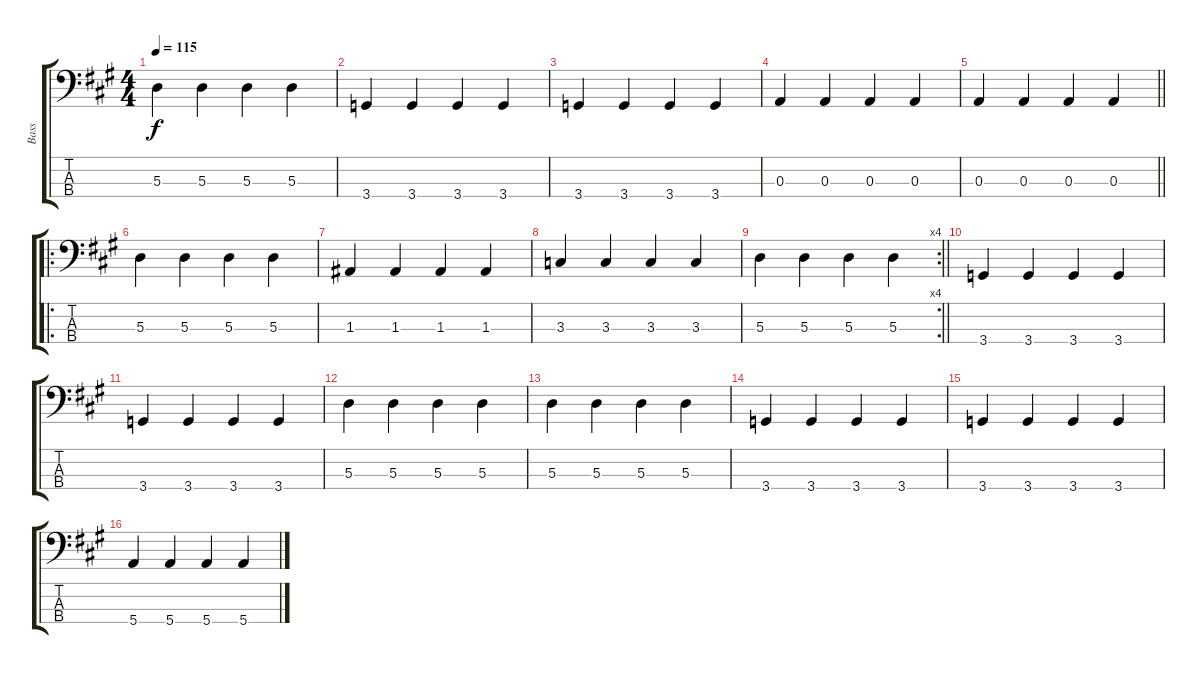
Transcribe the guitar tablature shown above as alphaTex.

\track ("Bass" "Bass") {instrument electricbassfinger}
\staff {score tabs}
\tuning (G2 D2 A1 E1) {hide}
\ts (4 4)
\tempo 115
\clef f4
\ks a
5.3.4{dy f} 5.3.4 5.3.4 5.3.4 |
3.4.4 3.4.4 3.4.4 3.4.4 |
3.4.4 3.4.4 3.4.4 3.4.4 |
0.3.4 0.3.4 0.3.4 0.3.4 |
\barLineRight lightlight
0.3.4 0.3.4 0.3.4 0.3.4 |
\ro
5.3.4 5.3.4 5.3.4 5.3.4 |
1.3.4 1.3.4 1.3.4 1.3.4 |
3.3.4 3.3.4 3.3.4 3.3.4 |
\rc 4
\barLineRight lightlight
5.3.4 5.3.4 5.3.4 5.3.4 |
3.4.4 3.4.4 3.4.4 3.4.4 |
3.4.4 3.4.4 3.4.4 3.4.4 |
5.3.4 5.3.4 5.3.4 5.3.4 |
5.3.4 5.3.4 5.3.4 5.3.4 |
3.4.4 3.4.4 3.4.4 3.4.4 |
3.4.4 3.4.4 3.4.4 3.4.4 |
5.4.4 5.4.4 5.4.4 5.4.4
